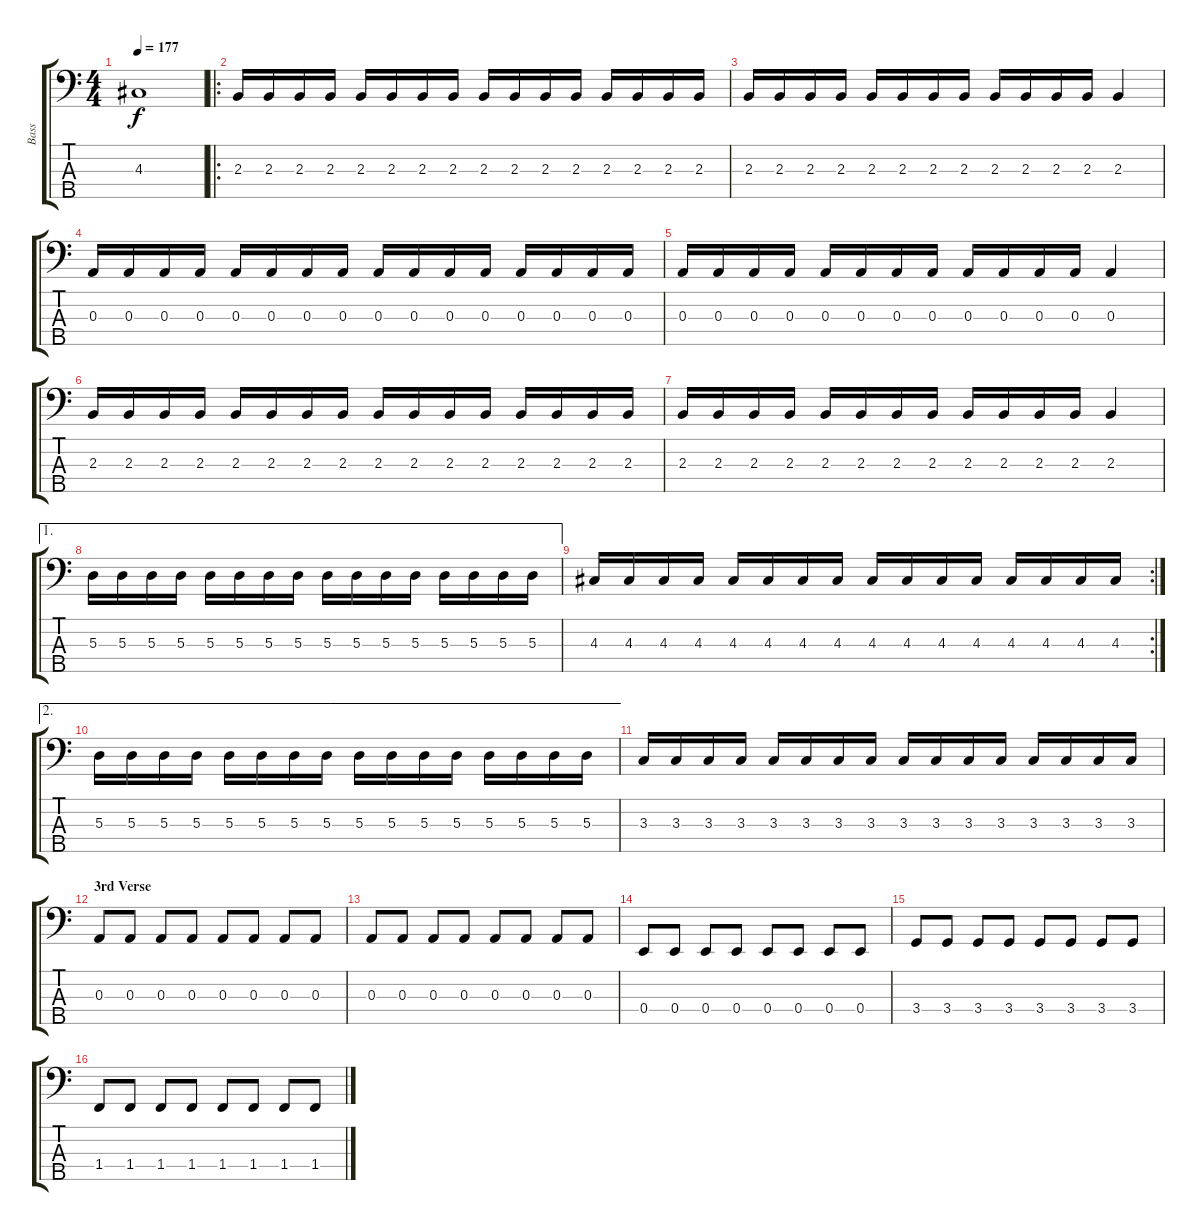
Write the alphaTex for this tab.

\track ("Bass" "Bass") {instrument electricbassfinger}
\staff {score tabs}
\tuning (G2 D2 A1 E1 B0) {hide}
\ts (4 4)
\tempo 177
\clef f4
\ks c
4.3.1{dy f} |
\ro
2.3.16 2.3.16 2.3.16 2.3.16 2.3.16 2.3.16 2.3.16 2.3.16 2.3.16 2.3.16 2.3.16 2.3.16 2.3.16 2.3.16 2.3.16 2.3.16 |
2.3.16 2.3.16 2.3.16 2.3.16 2.3.16 2.3.16 2.3.16 2.3.16 2.3.16 2.3.16 2.3.16 2.3.16 2.3.4 |
0.3.16 0.3.16 0.3.16 0.3.16 0.3.16 0.3.16 0.3.16 0.3.16 0.3.16 0.3.16 0.3.16 0.3.16 0.3.16 0.3.16 0.3.16 0.3.16 |
0.3.16 0.3.16 0.3.16 0.3.16 0.3.16 0.3.16 0.3.16 0.3.16 0.3.16 0.3.16 0.3.16 0.3.16 0.3.4 |
2.3.16 2.3.16 2.3.16 2.3.16 2.3.16 2.3.16 2.3.16 2.3.16 2.3.16 2.3.16 2.3.16 2.3.16 2.3.16 2.3.16 2.3.16 2.3.16 |
2.3.16 2.3.16 2.3.16 2.3.16 2.3.16 2.3.16 2.3.16 2.3.16 2.3.16 2.3.16 2.3.16 2.3.16 2.3.4 |
\ae 1
5.3.16 5.3.16 5.3.16 5.3.16 5.3.16 5.3.16 5.3.16 5.3.16 5.3.16 5.3.16 5.3.16 5.3.16 5.3.16 5.3.16 5.3.16 5.3.16 |
\rc 2
4.3.16 4.3.16 4.3.16 4.3.16 4.3.16 4.3.16 4.3.16 4.3.16 4.3.16 4.3.16 4.3.16 4.3.16 4.3.16 4.3.16 4.3.16 4.3.16 |
\ae 2
5.3.16 5.3.16 5.3.16 5.3.16 5.3.16 5.3.16 5.3.16 5.3.16 5.3.16 5.3.16 5.3.16 5.3.16 5.3.16 5.3.16 5.3.16 5.3.16 |
3.3.16 3.3.16 3.3.16 3.3.16 3.3.16 3.3.16 3.3.16 3.3.16 3.3.16 3.3.16 3.3.16 3.3.16 3.3.16 3.3.16 3.3.16 3.3.16 |
\section ("" "3rd Verse")
0.3.8 0.3.8 0.3.8 0.3.8 0.3.8 0.3.8 0.3.8 0.3.8 |
0.3.8 0.3.8 0.3.8 0.3.8 0.3.8 0.3.8 0.3.8 0.3.8 |
0.4.8 0.4.8 0.4.8 0.4.8 0.4.8 0.4.8 0.4.8 0.4.8 |
3.4.8 3.4.8 3.4.8 3.4.8 3.4.8 3.4.8 3.4.8 3.4.8 |
1.4.8 1.4.8 1.4.8 1.4.8 1.4.8 1.4.8 1.4.8 1.4.8
